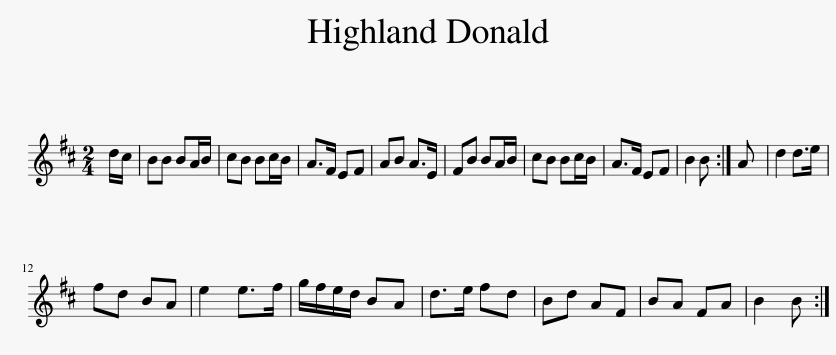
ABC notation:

X:1
L:1/8
M:2/4
I:linebreak $
K:Bmin
V:1 treble
V:1
 d/c/ | BB BA/B/ | cB Bc/B/ | A>F EF | AB A>E | %5
 FB BA/B/ | cB Bc/B/ | A>F EF | B2 B :| A | %10
 d2 d>e |$ fd BA | e2 e>f | g/f/e/d/ BA | d>e fd | %15
 Bd AF | BA FA | B2 B :| %18
